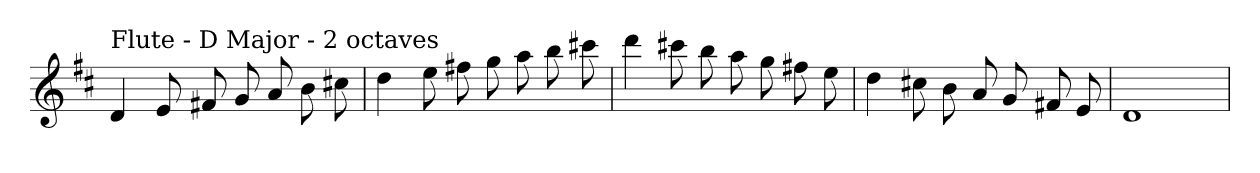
**kern
*part1
*staff1
*clefG2
*k[f#c#]
*D:
=
!LO:TX:a:t=Flute - D Major - 2 octaves
4d
8e
8f#X
8g
8a
8b
8cc#X
=
4dd
8ee
8ff#X
8gg
8aa
8bb
8ccc#X
=
4ddd
8ccc#X
8bb
8aa
8gg
8ff#X
8ee
=
4dd
8cc#X
8b
8a
8g
8f#X
8e
=
1d
=
*-
